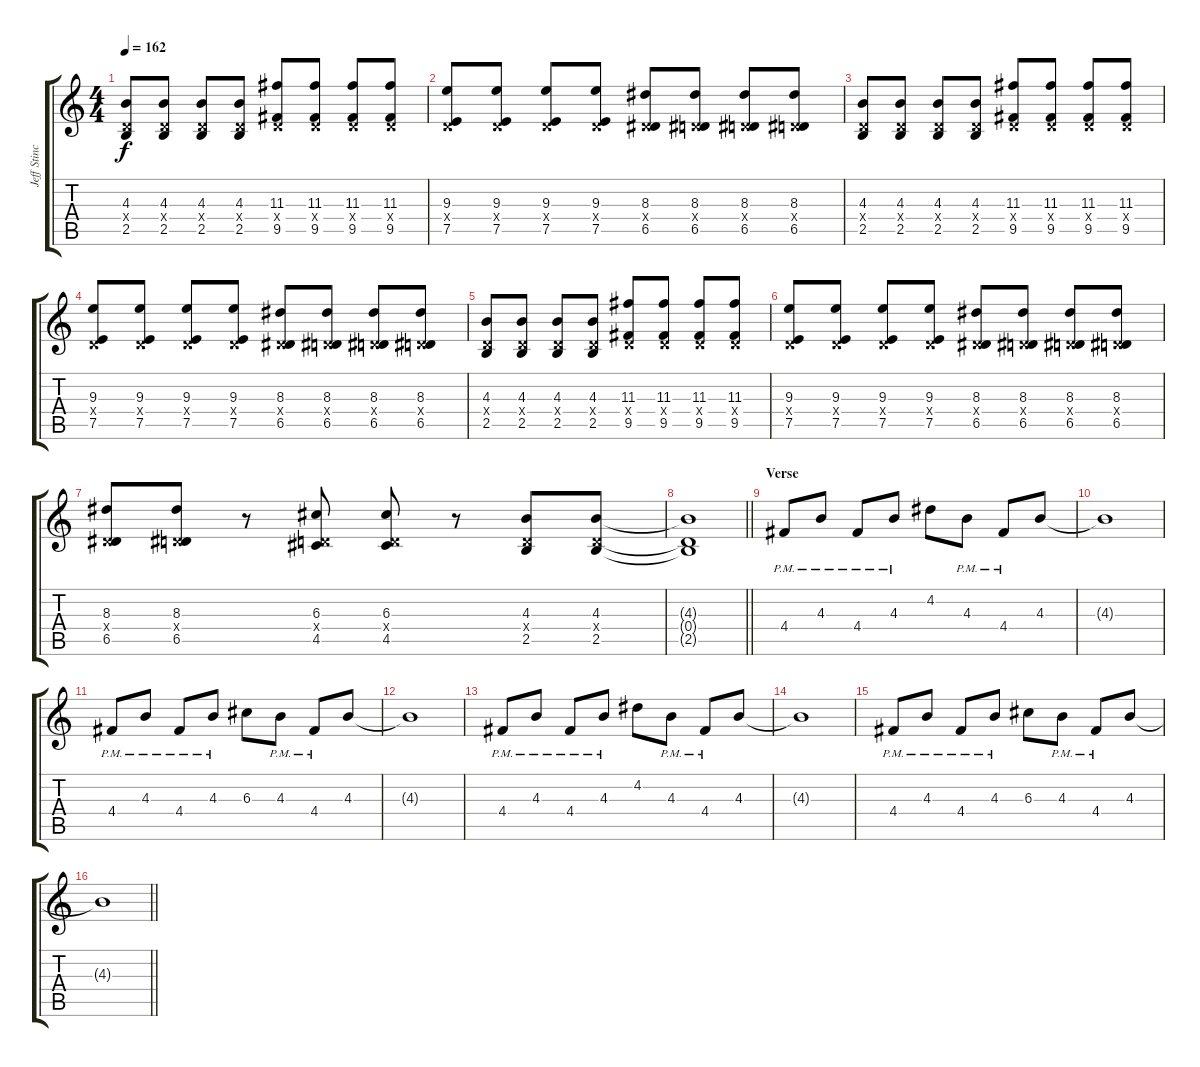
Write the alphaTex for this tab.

\track ("Jeff Stinco" "Jeff Stinc") {instrument distortionguitar}
\staff {score tabs}
\tuning (E4 B3 G3 D3 A2 E2) {hide}
\ts (4 4)
\tempo 162
\clef g2
\ks c
(4.3 0.4{x} 2.5).8{dy f} (4.3 0.4{x} 2.5).8 (4.3 0.4{x} 2.5).8 (4.3 0.4{x} 2.5).8 (11.3 0.4{x} 9.5).8 (11.3 0.4{x} 9.5).8 (11.3 0.4{x} 9.5).8 (11.3 0.4{x} 9.5).8 |
(9.3 0.4{x} 7.5).8 (9.3 0.4{x} 7.5).8 (9.3 0.4{x} 7.5).8 (9.3 0.4{x} 7.5).8 (8.3 0.4{x} 6.5).8 (8.3 0.4{x} 6.5).8 (8.3 0.4{x} 6.5).8 (8.3 0.4{x} 6.5).8 |
(4.3 0.4{x} 2.5).8 (4.3 0.4{x} 2.5).8 (4.3 0.4{x} 2.5).8 (4.3 0.4{x} 2.5).8 (11.3 0.4{x} 9.5).8 (11.3 0.4{x} 9.5).8 (11.3 0.4{x} 9.5).8 (11.3 0.4{x} 9.5).8 |
(9.3 0.4{x} 7.5).8 (9.3 0.4{x} 7.5).8 (9.3 0.4{x} 7.5).8 (9.3 0.4{x} 7.5).8 (8.3 0.4{x} 6.5).8 (8.3 0.4{x} 6.5).8 (8.3 0.4{x} 6.5).8 (8.3 0.4{x} 6.5).8 |
(4.3 0.4{x} 2.5).8 (4.3 0.4{x} 2.5).8 (4.3 0.4{x} 2.5).8 (4.3 0.4{x} 2.5).8 (11.3 0.4{x} 9.5).8 (11.3 0.4{x} 9.5).8 (11.3 0.4{x} 9.5).8 (11.3 0.4{x} 9.5).8 |
(9.3 0.4{x} 7.5).8 (9.3 0.4{x} 7.5).8 (9.3 0.4{x} 7.5).8 (9.3 0.4{x} 7.5).8 (8.3 0.4{x} 6.5).8 (8.3 0.4{x} 6.5).8 (8.3 0.4{x} 6.5).8 (8.3 0.4{x} 6.5).8 |
(8.3 0.4{x} 6.5).8 (8.3 0.4{x} 6.5).8 r.8 (6.3 0.4{x} 4.5).8 (6.3 0.4{x} 4.5).8 r.8 (4.3 0.4{x} 2.5).8 (4.3 0.4{x} 2.5).8 |
\barLineRight lightlight
(4.3{t} 0.4{t} 2.5{t}).1 |
\section ("" "Verse")
4.4{pm}.8 4.3{pm}.8 4.4{pm}.8 4.3{pm}.8 4.2.8 4.3{pm}.8 4.4{pm}.8 4.3.8 |
4.3{t}.1 |
4.4{pm}.8 4.3{pm}.8 4.4{pm}.8 4.3{pm}.8 6.3.8 4.3{pm}.8 4.4{pm}.8 4.3.8 |
4.3{t}.1 |
4.4{pm}.8 4.3{pm}.8 4.4{pm}.8 4.3{pm}.8 4.2.8 4.3{pm}.8 4.4{pm}.8 4.3.8 |
4.3{t}.1 |
4.4{pm}.8 4.3{pm}.8 4.4{pm}.8 4.3{pm}.8 6.3.8 4.3{pm}.8 4.4{pm}.8 4.3.8 |
\barLineRight lightlight
4.3{t}.1
